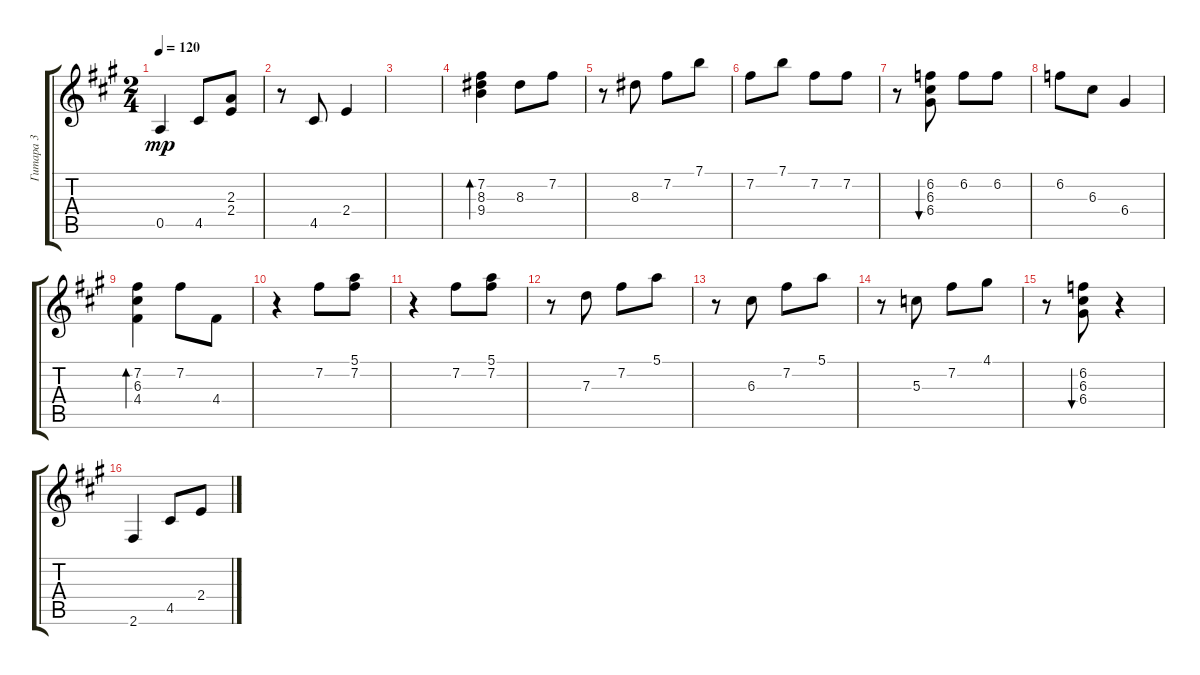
\track ("Гитара 3" "Гитара 3") {instrument acousticguitarsteel}
\staff {score tabs}
\tuning (E4 B3 G3 D3 A2 E2) {hide}
\ts (2 4)
\tempo 120
\clef g2
\ks f#minor
0.5.4{dy mp} 4.5.8 (2.3 2.4).8 |
r.8 4.5.8 2.4.4 |
|
(7.2 8.3 9.4).4{bd 120} 8.3.8 7.2.8 |
r.8 8.3.8 7.2.8 7.1.8 |
7.2.8 7.1.8 7.2.8 7.2.8 |
r.8 (6.2 6.3 6.4).8{bu 60} 6.2.8 6.2.8 |
6.2.8 6.3.8 6.4.4 |
(7.2 6.3 4.4).4{bd 120} 7.2.8 4.4.8 |
r.4 7.2.8 (5.1 7.2).8 |
r.4 7.2.8 (5.1 7.2).8 |
r.8 7.3.8 7.2.8 5.1.8 |
r.8 6.3.8 7.2.8 5.1.8 |
r.8 5.3.8 7.2.8 4.1.8 |
r.8 (6.2 6.3 6.4).8{bu 60} r.4 |
2.6.4 4.5.8 2.4.8
